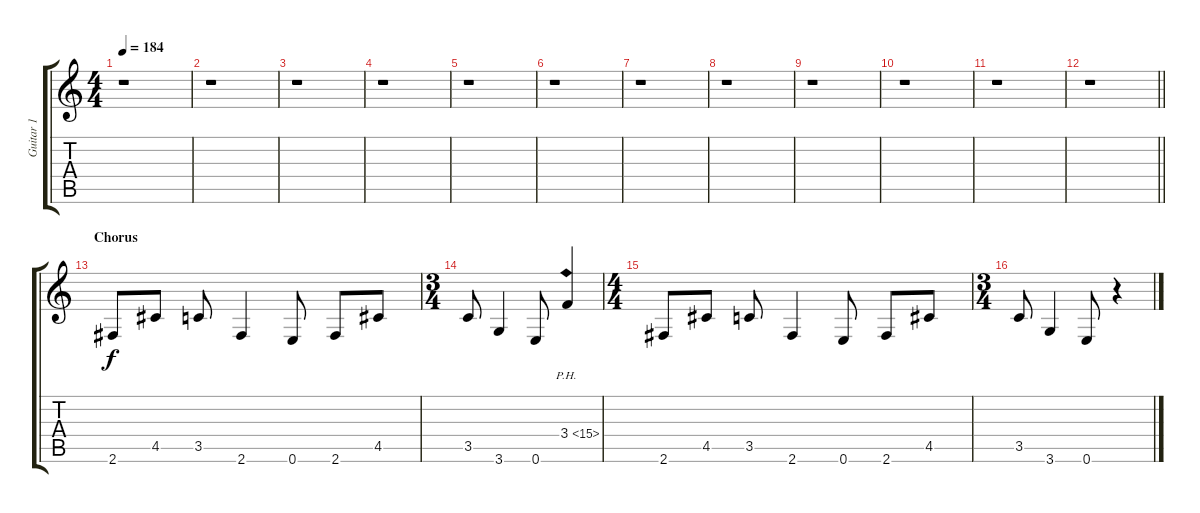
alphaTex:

\track ("Guitar 1" "Guitar 1") {instrument distortionguitar}
\staff {score tabs}
\tuning (E4 B3 G3 D3 A2 E2) {hide}
\ts (4 4)
\tempo 184
\clef g2
\ks c
r.1{dy f} |
r.1 |
r.1 |
r.1 |
r.1 |
r.1 |
r.1 |
r.1 |
r.1 |
r.1 |
r.1 |
\barLineRight lightlight
r.1 |
\section ("" "Chorus")
2.6.8 4.5.8 3.5.8 2.6.4 0.6.8 2.6.8 4.5.8 |
\ts (3 4)
3.5.8 3.6.4 0.6.8 3.4{ph 12}.4 |
\ts (4 4)
2.6.8 4.5.8 3.5.8 2.6.4 0.6.8 2.6.8 4.5.8 |
\ts (3 4)
3.5.8 3.6.4 0.6.8 r.4
